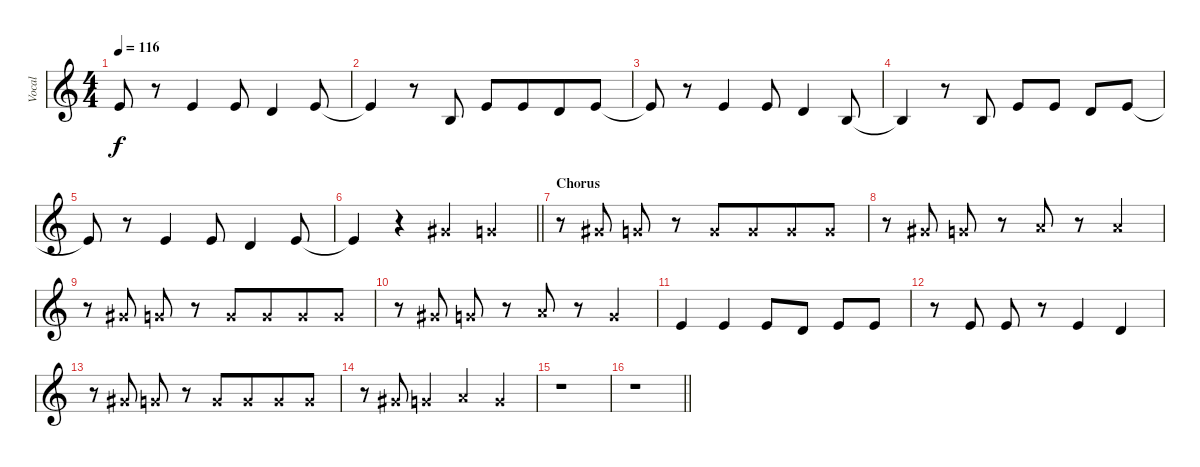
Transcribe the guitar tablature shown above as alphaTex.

\track ("Vocal" "Vocal") {instrument violin}
\staff {score}
\tuning (E4 B3 G3 D3 A2 D2) {hide}
\ts (4 4)
\tempo 116
\clef g2
\ks c
0.1{t}.8{dy f} r.8 0.1.4 0.1.8 3.2.4 0.1.8 |
0.1{t}.4 r.8 0.2.8 0.1.8 0.1.8{beam merge} 3.2.8 0.1.8 |
0.1{t}.8 r.8 0.1.4 0.1.8 3.2.4 4.3.8 |
4.3{t}.4 r.8 4.3.8 0.1.8 0.1.8 3.2.8 0.1.8 |
0.1{t}.8 r.8 0.1.4 0.1.8 3.2.4 0.1.8 |
\barLineRight lightlight
0.1{t}.4 r.4 4.1{x}.4 3.1{x}.4 |
\section ("" "Chorus")
r.8 4.1{x}.8 3.1{x}.8 r.8 3.1{x}.8 3.1{x}.8{beam merge} 3.1{x}.8 3.1{x}.8 |
r.8 4.1{x}.8 3.1{x}.8 r.8 5.1{x}.8 r.8 5.1{x}.4 |
r.8 4.1{x}.8 3.1{x}.8 r.8 3.1{x}.8 3.1{x}.8{beam merge} 3.1{x}.8 3.1{x}.8 |
r.8 4.1{x}.8 3.1{x}.8 r.8 5.1{x}.8 r.8 3.1{x}.4 |
0.1.4 0.1.4 0.1.8 3.2.8 0.1.8 0.1.8 |
r.8 0.1.8 0.1.8 r.8 0.1.4 3.2.4 |
r.8 4.1{x}.8 3.1{x}.8 r.8 3.1{x}.8 3.1{x}.8{beam merge} 3.1{x}.8 3.1{x}.8 |
r.8 4.1{x}.8 3.1{x}.4 5.1{x}.4 3.1{x}.4 |
r.1 |
\barLineRight lightlight
r.1
